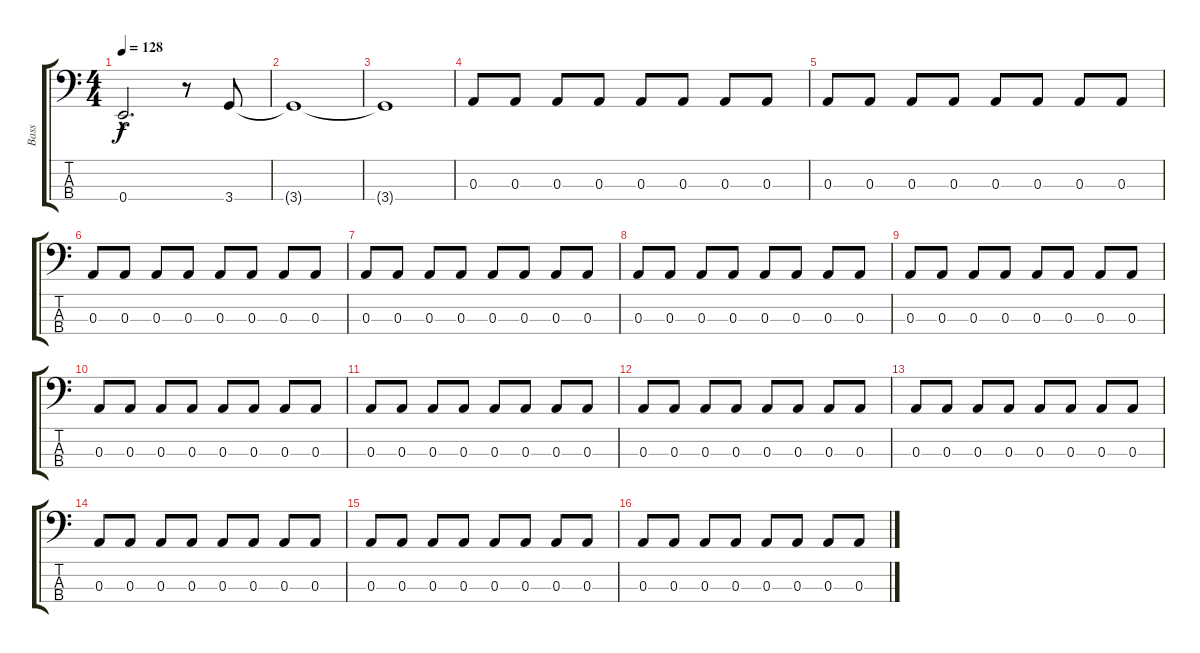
\track ("Bass" "Bass") {instrument electricbasspick}
\staff {score tabs}
\tuning (G2 D2 A1 E1) {hide}
\ts (4 4)
\tempo 128
\clef f4
\ks c
0.4{hac}.2{d dy f} r.8 3.4.8 |
3.4{t}.1 |
3.4{t}.1 |
0.3.8 0.3.8 0.3.8 0.3.8 0.3.8 0.3.8 0.3.8 0.3.8 |
0.3.8 0.3.8 0.3.8 0.3.8 0.3.8 0.3.8 0.3.8 0.3.8 |
0.3.8 0.3.8 0.3.8 0.3.8 0.3.8 0.3.8 0.3.8 0.3.8 |
0.3.8 0.3.8 0.3.8 0.3.8 0.3.8 0.3.8 0.3.8 0.3.8 |
0.3.8 0.3.8 0.3.8 0.3.8 0.3.8 0.3.8 0.3.8 0.3.8 |
0.3.8 0.3.8 0.3.8 0.3.8 0.3.8 0.3.8 0.3.8 0.3.8 |
0.3.8 0.3.8 0.3.8 0.3.8 0.3.8 0.3.8 0.3.8 0.3.8 |
0.3.8 0.3.8 0.3.8 0.3.8 0.3.8 0.3.8 0.3.8 0.3.8 |
0.3.8 0.3.8 0.3.8 0.3.8 0.3.8 0.3.8 0.3.8 0.3.8 |
0.3.8 0.3.8 0.3.8 0.3.8 0.3.8 0.3.8 0.3.8 0.3.8 |
0.3.8 0.3.8 0.3.8 0.3.8 0.3.8 0.3.8 0.3.8 0.3.8 |
0.3.8 0.3.8 0.3.8 0.3.8 0.3.8 0.3.8 0.3.8 0.3.8 |
0.3.8 0.3.8 0.3.8 0.3.8 0.3.8 0.3.8 0.3.8 0.3.8
